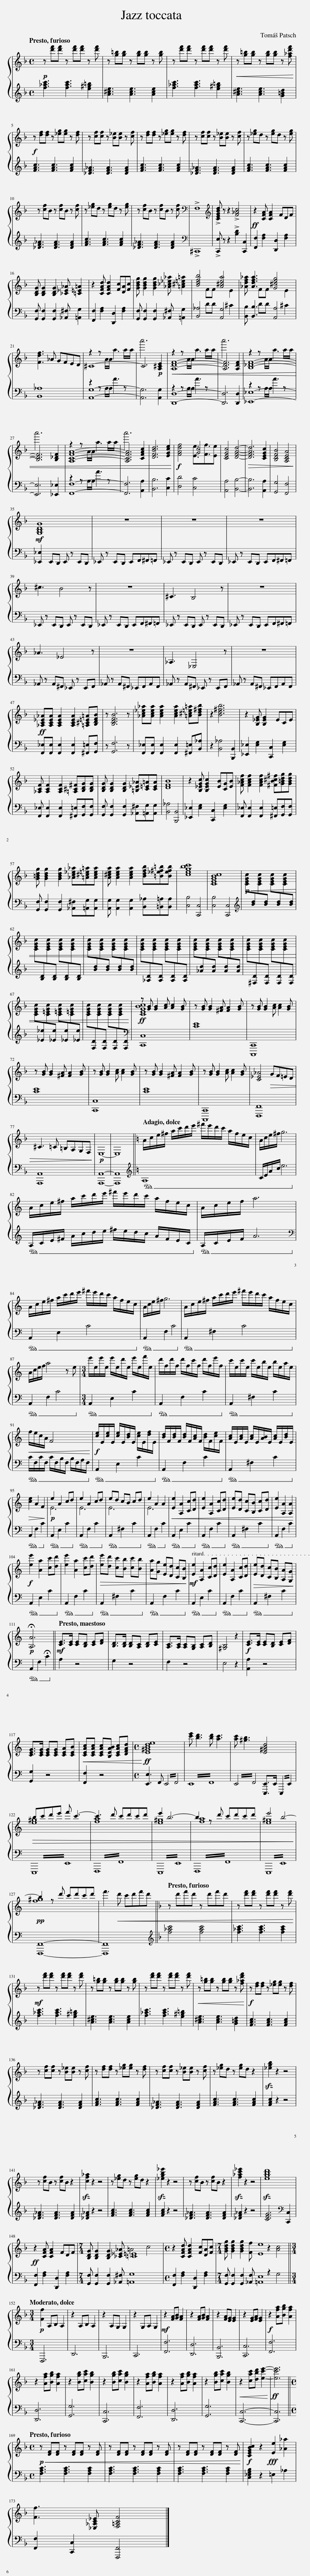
X:1
%%score { ( 1 3 ) | ( 2 4 ) }
L:1/8
Q:1/4=240
M:4/4
I:linebreak $
K:F
V:1 treble
V:3 treble
V:2 treble
V:4 treble
V:1
!p! z [d'f'][d'f'] z [d'f'][d'f'] z [d'f'] | z [g=b][gb] z [gb][gb] z [gb] | z [d'f'][d'f'] z [d'f'][d'f'] z [d'f'] |!<(! z [g=b][gb] z [gb][gb] z [f_ad'f']!<)! |$!f! z [df][df] z [_eg][eg] z [df] | %5
 z [cf][cf] z [B_e][Be] z [cf] | z [df][df] z [_eg][eg] z [df] | z [cf][cf] z [B_e][Be] z [cf] | z [_eg]d z [eg]d z [eg] |$ z [cf]B z [cf]B z [cf] | %10
 z [_eg]d z [eg]d z [eg] | z [cf]B z [cf]B z [cf] |[K:bass] !>!F,8 |[K:treble] !>![CEGBd] z z2 !>![F_Ac]4 |!ff! z2 [CFA] [CFA]2 FDF |$ %15
 [B,DG] [B,DG]2 [B,DG]2 [_C_E_A] [=C=E=A]2 | z2 [CFAd] [CFAd]2 [Fc][DA][Fc] | [GBdg] [GBdg]2 [GBdg]2 [_A_c_e_a] [=A^c=e=a]2 | [Bdfb]4 [A^cea]4 | [_Adf_a] [Adfa]3 [G^ceg]4 |$ %20
 [Fdf]3 _A GFED | ^C8- | C6!p! [A,^CE]2 |!<(! [A,DF]8- | [A,DF]6 [A,DF]2 | %25
 [B,_DF]8- |$ [B,DF]6 [B,_DF]2 | [A,CFA]8- | [A,CFA]6 [CFAc]2 | [DFBd]6 [EGce]2!<)! | %30
!f! [FAdf]4 [Gc]4 | [CEGc]4 [DFAd]4- |!>(! [DFAd]6 [CEGc]2 | [B,DFB]4 [A,CEA]4!>)! |$!mf! [G,B,DG]8 | %35
 z8 | z8 | z8 |$ ^c3 B4 z | z8 | %40
 ^C3 B,4 z | z8 |$ _A3 _E4 z | z8 | _A,3 _E,4 z | %45
 z8 |$!ff! [_A,C_E_A][A,CEA] [A,CEA]2 [A,CEA]2 [=A,^C=E=A][B,DFB] | z [B,DFB]6 z | [_Ac_e_a][Acea] [Acea]2 [Acea]2 [=A^c=e=a][Bd^fb] | z2 [Bd^fb]6 | %50
 z2 [B,_EG] [B,EG]2 ECE |$ [_A,CF] [A,CF]2 [A,CF]2 [=A,^C^F][B,DG][B,DG] | [B,DG] [B,DG]2 [B,DG]2 [=B,_E_A][C=E=A][CEA] | [DFB]8 | z2 [B,_EGc] [B,EGc]2 [EB][CG][EB] | %55
 [F_Acf] [FAcf]2 [FAcf]2 [^FB^c^f][G=Bdg][GBdg] |$ [G=Bdg] [GBdg]2 [GBdg]2 [_Ac_e_a][=A^c=e=a][Acea] | [A^cea] [Acea]2 [Acea]2 [Bdfb][=B_e^f=b][Befb] | [cegbc']8 | [CEGBc]8 | %60
!p!!<(! [CEGc][I:staff +1][Bd][I:staff -1][CEGc][I:staff +1][Bd][I:staff -1] [CEGc][I:staff +1][Bd][I:staff -1][CEGc][I:staff +1][Bd] |$[I:staff -1] [CEGc][I:staff +1][B,D][I:staff -1][CEGc][I:staff +1][B,D][I:staff -1] [CEGc][I:staff +1][B,D][I:staff -1][CEGc][I:staff +1][B,D] |[I:staff -1] [CEGc][I:staff +1][Bd][I:staff -1][CEGc][I:staff +1][Bd][I:staff -1] [CEGc][I:staff +1][Bd][I:staff -1][CEGc][I:staff +1][Bd] |[I:staff -1] [CEGc][I:staff +1][_A,D][I:staff -1][CEGc][I:staff +1][A,D][I:staff -1] [CEGc][I:staff +1][A,D][I:staff -1][CEGc][I:staff +1][A,D] |[I:staff -1] [CEGc][I:staff +1][_Ad][I:staff -1][CEGc][I:staff +1][Ad][I:staff -1] [CEGc][I:staff +1][Ad][I:staff -1][CEGc][I:staff +1][Ad] | %65
[I:staff -1] [CEGc][I:staff +1][^F,D][I:staff -1][CEGc][I:staff +1][F,D][I:staff -1] [CEGc][I:staff +1][F,D][I:staff -1][CEGc][I:staff +1][F,D] |$[I:staff -1] [CEGc][I:staff +1][_E_e][I:staff -1][C=EGc][I:staff +1][_Ee][I:staff -1] [C=EGc][I:staff +1][_Ee][I:staff -1][C=EGc][I:staff +1][_Ee] |[I:staff -1] [CEGc][I:staff +1][F,D][I:staff -1][CEGc][I:staff +1][F,D][I:staff -1] [CEGc][I:staff +1][F,D][I:staff -1][CEGc][I:staff +1][F,D]!<)! |!ff![I:staff -1] z [GB] [GB]2 [Ac] [Ac]2 [GB] | z [GB] [GB]2 [^FA] [FA]2 [GB] | %70
 z [GB] [GB]2 [Ac] [Ac]2 [GB] |$ z [GB] [GB]2 [^FA] [FA]2 [GB] | z [GB] [GB]2 [Ac] [Ac]2 [GB] | z [GB] [GB]2 [^FA] [FA]2 [GB] | z [GB] [GB]2 [Ac] [Ac]2 [GB] | %75
 [C_E_A]4!>(! GF=ED |$ ^C3 =C =B,A,G,F,!>)! |!p! E,8- | E,8 ||[K:C][Q:1/4=110] A/c/e/^f/ a/c'/d'/e'/ ^f'/e'/d'/c'/ a/f/e/c/ | %80
 A/c/e/^f/ g6 |$ A/c/e/^f/ a/c'/d'/e'/ ^f'/e'/d'/c'/ a/f/e/c/ | A/c/e/f/ a6 |$ A/c/e/^f/ a/c'/d'/e'/ ^f'/e'/d'/c'/ a/f/e/c/ | A/c/e/^f/ g6 | %85
 A/c/e/^f/ a/c'/d'/e'/ ^f'/e'/d'/c'/ a/f/e/c/ |$ A/c/e/f/ a4 z e |[M:3/4] e'/e/e'/e/ e'/e/d'/e/ e'/e/f'/e/ | d'/f/d'/f/ d'/f/c'/f/ d'/f/e'/f/ | c'/e/c'/e/ c'/e/b/e/ b/e/a/e/ |$ %90
!<(! f/e/c/A/ F4!<)! |!f! [ce]/E/[ce]/E/ [ce]/E/[Bd]/E/ [ce]/E/[df]/E/ | [Bd]/F/[Bd]/F/ [Bd]/F/[Ac]/F/ [Bd]/F/[ce]/F/ | [Ac]/E/[Ac]/E/ [Ac]/E/[AB]/E/ [Ac]/E/[Bd]/E/ |$!>(! [ce]2 A2 F2!>)! | %95
!p! e2 A2 cd | e2 A2 cd | ed cB cd | e2 A2 A2 |!<(! [Ee]2 [A,A]2 [Cc][Dd] | %100
 [Ee]2 [A,A]2 [Cc][Dd] | [Ee][Dd] [Cc][B,B] [Cc][Dd] | [Ee]2 [A,A]2 [A,A]2!<)! |$!f! [ee']2 [Aa]2 [cc'][dd'] | [ee']2 [Aa]2 [cc'][dd'] | %105
!>(! [ee'][dd'] [cc'][Bb] [cc'][Bb] | [Aa][Gg] [Ee][Dd] [Cc][B,B]!>)! |!mf! [Ee]2 [A,A]2 [Cc][Dd] | [Ee]2 [A,A]2 [Cc][Dd] |!>(! [Ee][Dd] [Cc][B,B] [A,A][G,G]!>)! |$ %110
!p! !fermata![A,A]6 ||[Q:1/4=180]!mf! [CE]>[CE] [CE][B,D] [CE][DF] | [B,D]>[B,D] [B,D][A,C] [B,D][CE] | [A,C]>[A,C] [A,C][G,B,] [A,C][B,D] | [^G,B,]4 z2 | %115
!f! [CE]>[CE] [CE][B,D] [CE][DF] |$ [CEG]>[CEG] [CEG][CEG] [CEA][CEB] |!<(! [CEAc][CEAc] [CEAc][B,EAB] [CEAc][DFAd]!<)! |[M:4/4]!ff! [E^GBde]8 | [c'e'] [bd']3 [bd'] [ac']3 | %120
 [ac'] [^gb]3 [E^GBd]4 |$!>(! bc'd'e' f' c'3- | c'3 d' c'd'c'd' | e'2 b6- | b2 z d' c'd'c'd' | %125
 e'4 b4-!>)! |$!pp! b2 z d' c'd'c'd' | f'3!<(! d' c'd'f'd' ||[K:F][Q:1/4=240] z d'f'd' z d'f'd' | z [d'f'][d'f'] z [d'f'][d'f'] z [d'f']!<)! |$ %130
!mf! z [d'f'][d'f'] z [d'f'][d'f'] z [d'f'] | z [g=b][gb] z [gb][gb] z [gb] | z [d'f'][d'f'] z [d'f'][d'f'] z [d'f'] |!<(! z [g=b][gb] z [gb][gb] z [f_ad'f']!<)! |!f! z [df][df] z [_eg][eg] z [df] |$ %135
 z [cf][cf] z [B_e][Be] z [cf] | z [df][df] z [_eg][eg] z [df] | z [cf][cf] z [B_e][Be] z [cf] | z [_eg]d z [eg]d z2 |!sfz! [_egb]2 z2 z4 |$ %140
 z [cf]B z [cf]B z2 |!sfz! [cf_a]2 z2 z4 | z [_eg]d z [eg]d z2 |!sfz! [_egb_e']2 z2 z4 | z [cf]B z [cf]B z2 | %145
!sfz! [f_ac'_e']2 z2 z4 |!sfz! [egbd']8 |$!ff! z2 [CFA] [CFA]2 FDF |[M:7/4] [B,DG] [B,DG]2 [B,DG]2 [_C_E_A] [=C=E]8 |[M:4/4] z2 [CFAd] [CFAd]2 [Fc][DA][Fc] | %150
[M:7/4] [GBdg] [GBdg]2 [GBdg]2 [Ff] [Ee]8 ||$[M:3/4][Q:1/4=160]!p! [Ff]2 A,B, A,2 | z2 A,B, A,2 | z2 A,G, G,2 | z2 G,A, G,2 | %155
!mf! z2 [FA][GB] [FA]2 | z2 [FA][GB] [FA]2 | z2 [FA][EG] [EG]2 | z2 [EG][FA] [EG]2 |!f! z2 [Afa][Bgb] [Afa]2 |$ %160
 z2 [Afa][Bgb] [Afa]2 | z2 [Bgb][cac'] [Bgb]2 | z2 [Bgb][cac'] [Bgb]2 | z2 [Afa][Bgb] [Afa]2 | z2 [Afa][Bgb] [Afa]2 | %165
 z2 [Bgb][cac'] [Bgb]2 |!<(! z2 [cac'][dbd'] [ec'e']2-!<)! |!ff! [ec'e']6 ||$[M:4/4][Q:1/4=240]!p!!<(! z [DF][DF] z [DF][DF] z [DF] | z [DF][DF] z [DF][DF] z [DF] | %170
 z [DF][DF] z [DF][DF] z [DF]!<)! |!f! [CEGBc]2 z2!fff! [Ee]2 [_A_a]2 |$ [Ff]3 [_E,_A,C_E] [F,=A,CF]4 |] %173
V:2
 [f_ac']3 [fac']3 [e^g=b]2 | [A^ce]3 [Ace]3 [Ace]2 | [f_ac']3 [fac']3 [e^g=b]2 | [A^ce]3 [Ace]3 [G=Bd]2 |$ [FAc]3 [FAc]3 [FAc]2 | %5
 [_DF_A]3 [DFA]3 [DFA]2 | [FAc]3 [FAc]3 [FAc]2 | [_DF_A]3 [DFA]3 [DFA]2 | [FAc]3 [FAc]3 [FAc]2 |$ [_DF_A]3 [DFA]3 [DFA]2 | %10
 [FAc]3 [FAc]3 [FAc]2 | [_DF_A]3 [DFA]3 [DFA]2 |[K:bass] !>!^C,,8 | !>![C,,E,] z z2 !>![B,D]2 [C,,C,]2 | [F,,F,]2 [F,A,]2 [D,,D,]2 [F,A,]2 |$ %15
 [G,,F,] [G,,F,]2 [G,,F,]2 [_A,,^F,] [=A,,G,]2 | [F,,F,]2 [F,A,]2 [D,,D,]2 [F,A,]2 | [G,,F,] [G,,F,]2 [G,,F,]2 [_A,,^F,] [=A,,G,]2 | [B,,_A,]4 [A,,G,]4 | [B,,B,] [B,,B,]3 [A,,A,]4 |$ %20
 [B,,_A,]8 | [A,,G,]8- | [A,,G,]6 [A,,G,]2 | [D,,D,]8- | [D,,D,]6 [D,,D,]2 | %25
 [_E,,_E,]8- |$ [E,,E,]6 [_E,,_E,]2 | [F,,F,]8- | [F,,F,]6 [A,,A,]2 | [B,,B,]6 [C,C]2 | %30
 [D,D]4 [C,C]4 | [A,,A,]4 [B,,B,]4- | [B,,B,]6 [A,,A,]2 | [G,,G,]4 [F,,F,]4 |$ [_E,,_E,]2 E,,D,, E,, z E,,D,, | %35
 _E,, z E,,D,, E,,F,,^F,,=F,, | _E,, z E,,D,, E,, z E,,D,, | _E,, z E,,D,, E,,F,,^F,,=F,, |$ _E,, z E,,D,, E,, z E,,D,, | _E,, z E,,D,, E,,F,,^F,,=F,, | %40
 _E,, z E,,D,, E,, z E,,D,, | _E,, z E,,D,, E,,F,,^F,,=F,, |$ _A,, z A,,^F,, _E,, z E,,F,, | _A,, z A,,^F,, _E,,F,,A,,F,, | _A,, z A,,^F,, _E,, z E,,F,, | %45
 _A,, z A,,^F,, _E,,F,,A,,F,, |$ [F,,_E,][F,,E,] [F,,E,]2 [F,,E,]2 [^F,,=E,][G,,F,] | z [G,,F,]6 z | [F,,_E,][F,,E,] [F,,E,]2 [F,,E,]2 [^F,,=E,][B,,_A,] | z2 [B,,_A,]4 [B,,,B,,]2 | %50
 [_E,,_E,]2 [E,G,]2 [C,,C,]2 [E,G,]2 |$ [F,,_E,] [F,,E,]2 [F,,E,]2 [^F,,=E,][G,,F,][G,,F,] | [G,,F,] [G,,F,]2 [G,,F,]2 [_A,,^F,][=A,,G,][A,,G,] | [B,,_A,]4 [B,,,B,,]4 | [_E,,_E,]2 [E,G,]2 [C,,C,]2 [E,G,]2 | %55
 [F,,_E,] [F,,E,]2 [F,,E,]2 [^F,,=E,][G,,F,][G,,F,] |$ [G,,F,] [G,,F,]2 [G,,F,]2 [_A,,^F,][=A,,G,][A,,G,] | [A,,G,] [A,,G,]2 [A,,G,]2 [B,,_A,][=B,,=A,][B,,A,] | [C,B,]4 [C,,C,]4 | [C,B,]4 [C,,C,]4 | %60
[K:treble] x8 |$ x8 | x8 | x8 | x8 | %65
 x8 |$ x8 | x8 |[K:bass] [C,,C,]8 | [CE]8 | %70
 [C,,,C,,]8 |$ [CE]8 | [C,,C,]8 | [CE]8 | [C,,,C,,]8 | %75
 [F,,,F,,]8 |$ [A,,,A,,]8 | [A,,,A,,]8- | [A,,,A,,]8 ||[K:C][K:treble]!ped! A,8 | %80
 C/E/A/c/ e6!ped-up! |$!ped! A,/C/E/^F/ A/c/d/e/ ^f/e/d/c/ A/F/E/C/!ped-up! |!ped! A,/C/E/F/ A6!ped-up! |$[K:bass]!ped! A,,2 E,2 C4!ped-up! |!ped! A,,2 F,2 C4!ped-up! | %85
!ped! A,,2 ^F,2 C4!ped-up! |$!ped! A,,2 F,2 C4!ped-up! |[M:3/4]!ped! A,,2 E,2 C2!ped-up! |!ped! A,,2 F,2 C2!ped-up! |!ped! A,,2 ^F,2 C2!ped-up! |$ %90
!ped! C/F,/C/F,/ C/F,/B,/F,/ B,/F,/A,/F,/!ped-up! |!ped! A,,2 E,2 C2!ped-up! |!ped! A,,2 F,2 C2!ped-up! |!ped! A,,2 ^F,2 C2!ped-up! |$!ped! A,,2 F,2 C2!ped-up! | %95
!ped! A,,2 E,2 C2!ped-up! |!ped! A,,2 F,2 C2!ped-up! |!ped! A,,2 ^F,2 C2!ped-up! |!ped! A,,2 F,2 C2!ped-up! |!ped! A,,2 E,2 C2!ped-up! | %100
!ped! A,,2 F,2 C2!ped-up! |!ped! A,,2 ^F,2 C2!ped-up! |!ped! A,,2 F,2 C2!ped-up! |$!ped! A,,2 E,2 C2!ped-up! |!ped! A,,2 F,2 C2!ped-up! | %105
!ped! A,,2 ^F,2 C2!ped-up! |!ped! A,,2 F,2 C2!ped-up! |!ped! A,,2 E,2 C2!ped-up! |!ped! A,,2 F,2 C2!ped-up! |!ped! A,,2 ^F,2 C2!ped-up! |$ %110
!ped! A,,2 F,2 !fermata!C2!ped-up! || A,2 z4 | G,2 z4 | F,2 z4 | E,4 z2 | %115
 [A,,A,]2 z4 |$ [G,,G,]2 z4 | [F,,F,]2 z4 |[M:4/4] [E,,E,]3 F,, !//-!E,,2 F,,2 | !//-!E,,4 F,,4 | %120
 !//-!E,,2 F,,2 [E,,,E,,]>E,, !//-!E,,, E,, |$ !//-!E,,,4 E,,4 | !//-!F,,,4 F,,4 | !//-!E,,,4 E,,4 | !//-!F,,,4 F,,4 | %125
 !//-!E,,,4 E,,4 |$ [F,,,F,,]8- | [F,,,F,,]8 ||[K:F][K:treble] [f_ac']4 [fac']4 | [f_ac']3 [fac']3 [fac']2 |$ %130
 [f_ac']3 [fac']3 [e^g=b]2 | [A^ce]3 [Ace]3 [Ace]2 | [f_ac']3 [fac']3 [e^g=b]2 | [A^ce]3 [Ace]3 [G=Bd]2 | [FAc]3 [FAc]3 [FAc]2 |$ %135
 [_DF_A]3 [DFA]3 [DFA]2 | [FAc]3 [FAc]3 [FAc]2 | [_DF_A]3 [DFA]3 [DFA]2 | [FAc]3 [FAc]3 [FAc]2 | [FAc]2 z2 z4 |$ %140
 [_DF_A]3 [DFA]3 [DFA]2 | [_DF_A]2 z2 z4 | [FAc]3 [FAc]3 [FAc]2 | [FAc]2 z2 z4 | [_DF_A]3 [DFA]3 [DFA]2 | %145
 [_DF_A]2 z2 z4 | [CEG]6[K:bass] [C,,C,]2 |$ [F,,F,]2 [F,A,]2 [D,,D,]2 [F,A,]2 |[M:7/4] [G,,F,] [G,,F,]2 [G,,F,]2 [_A,,^F,] [=A,,G,]8 |[M:4/4] [F,,F,]2 [F,A,]2 [D,,D,]2 [F,A,]2 | %150
[M:7/4] [G,,F,] [G,,F,]2 [G,,F,]2 [_A,,F,] [=A,,E,]8 ||$[M:3/4] F,,,6 | D,,6 | B,,,6 | C,,6 | %155
 [F,,F,]6 | [D,,D,]6 | [B,,,B,,]6 | [C,,C,]6 | [F,,F,]6 |$ %160
 [D,,D,]6 | [G,,G,]6 | [C,,C,]6 | [F,,F,]6 | [D,,D,]6 | %165
 [G,,G,]6 | [C,,C,]6- | [C,,C,]6 ||$[M:4/4] [F,A,C]3 [F,A,C]3 [F,A,C]2 | [F,A,C]3 [F,A,C]3 [F,A,C]2 | %170
 [F,A,C]3 [F,A,C]3 [F,A,C]2 | [C,_E,G,B,]2 z2 =E,2 _A,2 |$ [F,,F,]2 [C,,C,]2 [F,,,F,,]4 |] %173
V:3
 x8 | x8 | x8 | x8 |$ x8 | %5
 x8 | x8 | x8 | x8 |$ x8 | %10
 x8 | x8 |[K:bass] x8 |[K:treble] x8 | x8 |$ %15
 x8 | x8 | x8 | x2 FF x2 E2 | x2 FF x2 E2 |$ %20
 x8 | z2 z A/A/ a3 a/a/ | a'6 x2 | z2 z A/A/ a3 a/a/ | a'6 x2 | %25
 z2 z A/A/ a3 a/a/ |$ a'6 x2 | z2 z A/A/ a3 a/a/ | a'6 x2 | x8 | %30
 x4 [Ee]3/2[Ff]3/2[Ee] | x8 | x8 | x8 |$ x8 | %35
 x8 | x8 | x8 |$ x8 | x8 | %40
 x8 | x8 |$ x8 | x8 | x8 | %45
 x8 |$ x8 | x8 | x8 | x8 | %50
 x8 |$ x8 | x8 | x8 | x8 | %55
 x8 |$ x8 | x8 | x8 | x8 | %60
 x8 |$ x8 | x8 | x8 | x8 | %65
 x8 |$ x8 | x8 | [CEGBc]8 | x8 | %70
 x8 |$ x8 | x8 | x8 | x8 | %75
 x8 |$ x8 | x8 | x8 ||[K:C] x8 | %80
 x8 |$ x8 | x8 |$ x8 | x8 | %85
 x8 |$ x8 |[M:3/4] x6 | x6 | x6 |$ %90
 x6 | x6 | x6 | x6 |$ x6 | %95
 E6 | E6 | E6 | E6 | x6 | %100
 x6 | x6 | x6 |$ x6 | x6 | %105
 x6 | x6 | x6 | x6 | x6 |$ %110
 x6 || x6 | x6 | x6 | x6 | %115
 x6 |$ x6 | x6 |[M:4/4] x8 | x8 | %120
 x8 |$ [e^g]8 | [fa]8 | [e^g]8 | [fa]8 | %125
 [e^g]8 |$ [f^g]8 | x8 ||[K:F] x8 | x8 |$ %130
 x8 | x8 | x8 | x8 | x8 |$ %135
 x8 | x8 | x8 | x8 | x8 |$ %140
 x8 | x8 | x8 | x8 | x8 | %145
 x8 | x8 |$ x8 |[M:7/4] x6 =A4 c4 |[M:4/4] x8 | %150
[M:7/4] x8 z2 [Ac]4 ||$[M:3/4] x6 | x6 | x6 | x6 | %155
 x6 | x6 | x6 | x6 | x6 |$ %160
 x6 | x6 | x6 | x6 | x6 | %165
 x6 | x6 | x6 ||$[M:4/4] x8 | x8 | %170
 x8 | x8 |$ x8 |] %173
V:4
 x8 | x8 | x8 | x8 |$ x8 | %5
 x8 | x8 | x8 | x8 |$ x8 | %10
 x8 | x8 |[K:bass] x8 | x8 | x8 |$ %15
 x8 | x8 | x8 | x2 DD x2 ^C2 | x2 DD x2 ^C2 |$ %20
 x8 | z2 z A,/A,/ A3 z | x8 | z2 z A,/A,/ A3 z | x8 | %25
 z2 z A,/A,/ A3 z |$ x8 | z2 z A,/A,/ A3 z | x8 | x8 | %30
 x8 | x8 | x8 | x8 |$ x8 | %35
 x8 | x8 | x8 |$ x8 | x8 | %40
 x8 | x8 |$ x8 | x8 | x8 | %45
 x8 |$ x8 | x8 | x8 | x8 | %50
 x8 |$ x8 | x8 | x8 | x8 | %55
 x8 |$ x8 | x8 | x8 | x8 | %60
[K:treble] x8 |$ x8 | x8 | x8 | x8 | %65
 x8 |$ x8 | x8 |[K:bass] x8 | x8 | %70
 x8 |$ x8 | x8 | x8 | x8 | %75
 x8 |$ x8 | x8 | x8 ||[K:C][K:treble] x8 | %80
 x8 |$ x8 | x8 |$[K:bass] x8 | x8 | %85
 x8 |$ x8 |[M:3/4] x6 | x6 | x6 |$ %90
 x6 | x6 | x6 | x6 |$ x6 | %95
 x6 | x6 | x6 | x6 | x6 | %100
 x6 | x6 | x6 |$ x6 | x6 | %105
 x6 | x6 | x6 | x6 | x6 |$ %110
 x6 || x6 | x6 | x6 | x6 | %115
 x6 |$ x6 | x6 |[M:4/4] x8 | x8 | %120
 x8 |$ x8 | x8 | x8 | x8 | %125
 x8 |$ x8 | x8 ||[K:F][K:treble] x8 | x8 |$ %130
 x8 | x8 | x8 | x8 | x8 |$ %135
 x8 | x8 | x8 | x8 | x8 |$ %140
 x8 | x8 | x8 | x8 | x8 | %145
 x8 | x6[K:bass] x2 |$ x8 |[M:7/4] x14 |[M:4/4] x8 | %150
[M:7/4] x8 z2 G,4 ||$[M:3/4] x6 | x6 | x6 | x6 | %155
 x6 | x6 | x6 | x6 | x6 |$ %160
 x6 | x6 | x6 | x6 | x6 | %165
 x6 | x6 | x6 ||$[M:4/4] x8 | x8 | %170
 x8 | x8 |$ x8 |] %173
